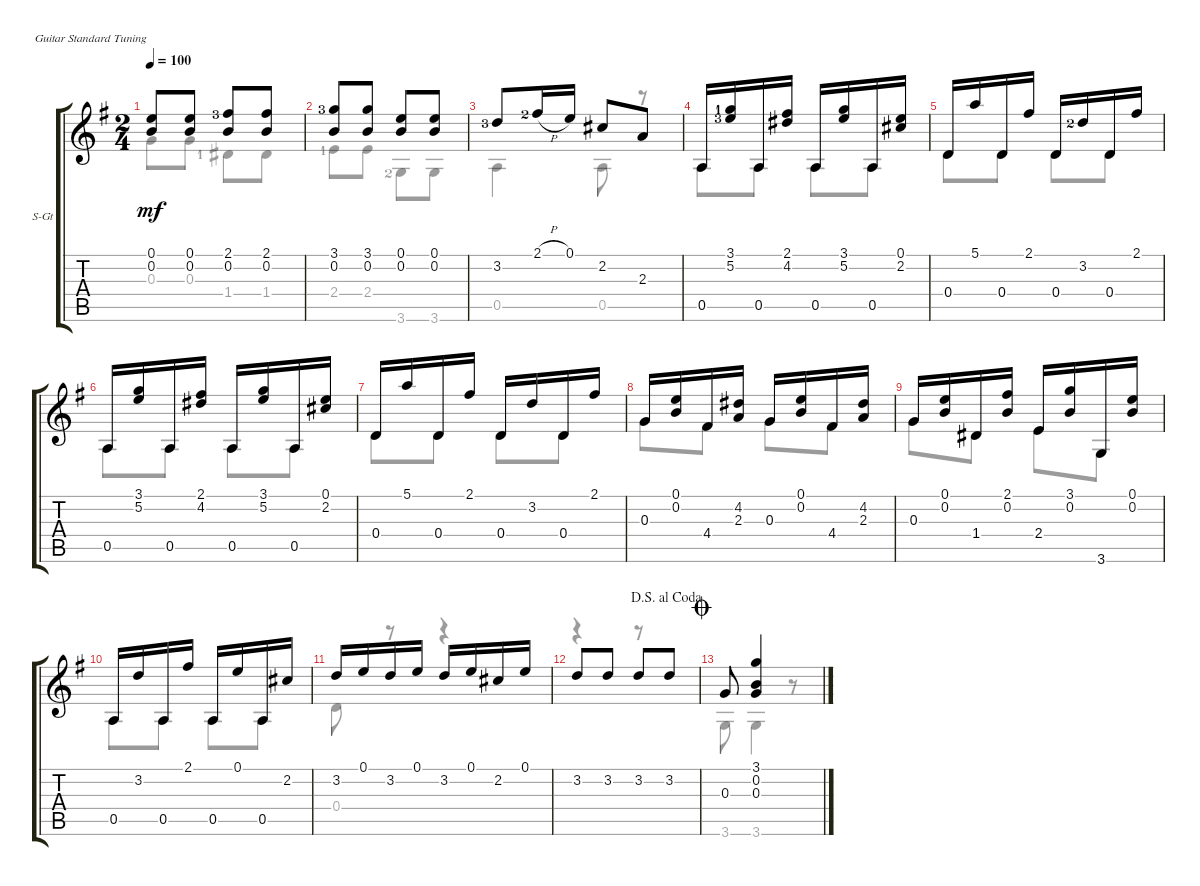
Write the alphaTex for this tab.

\defaultSystemsLayout 4
\bracketExtendMode groupsimilarinstruments
\firstSystemTrackNameOrientation horizontal
\otherSystemsTrackNameOrientation horizontal
\track ("Steel Guitar" "S-Gt") {instrument acousticguitarsteel}
\staff {score tabs}
\tuning (E4 B3 G3 D3 A2 E2)
\voice
\ts (2 4)
\tempo 100
\clef g2
\ks g
(0.1 0.2).8{dy mf} (0.1 0.2).8 (2.1{lf 4} 0.2).8 (2.1 0.2).8 |
(3.1{lf 4} 0.2).8 (3.1 0.2).8 (0.2 0.1).8 (0.2 0.1).8 |
3.2{lf 4}.8 2.1{h lf 3}.16 0.1.16 2.2.8 2.3.8 |
0.5.16 (3.1{lf 2} 5.2{lf 4}).16 0.5.16 (2.1 4.2).16 0.5.16 (3.1 5.2).16 0.5.16 (0.1 2.2).16 |
0.4.16 5.1.16 0.4.16 2.1.16 0.4.16 3.2{lf 3}.16 0.4.16 2.1.16 |
0.5.16 (3.1 5.2).16 0.5.16 (2.1 4.2).16 0.5.16 (3.1 5.2).16 0.5.16 (0.1 2.2).16 |
0.4.16 5.1.16 0.4.16 2.1.16 0.4.16 3.2.16 0.4.16 2.1.16 |
0.3.16 (0.1 0.2).16 4.4.16 (4.2 2.3).16 0.3.16 (0.1 0.2).16 4.4.16 (4.2 2.3).16 |
0.3.16 (0.1 0.2).16 1.4.16 (2.1 0.2).16 2.4.16 (3.1 0.2).16 3.6.16 (0.1 0.2).16 |
0.5.16 3.2.16 0.5.16 2.1.16 0.5.16 0.1.16 0.5.16 2.2.16 |
3.2.16 0.1.16 3.2.16 0.1.16 3.2.16 0.1.16 2.2.16 0.1.16 |
\jump dalsegnoalcoda
3.2.8 3.2.8 3.2.8 3.2.8 |
\jump coda
0.3.8 (3.1 0.2 0.3).4
\voice
\clef g2
\ottava regular
\simile none
\ks g
0.3.8{dy mf} 0.3.8 1.4{lf 2}.8 1.4.8 |
2.4{lf 2}.8 2.4.8 3.6{lf 3}.8 3.6.8 |
0.5.4 0.5.8 r.8 |
0.5.8 0.5.8 0.5.8 0.5.8 |
0.4.8 0.4.8 0.4.8 0.4.8 |
0.5.8 0.5.8 0.5.8 0.5.8 |
0.4.8 0.4.8 0.4.8 0.4.8 |
0.3.8 4.4.8 0.3.8 4.4.8 |
0.3.8 1.4.8 2.4.8 3.6.8 |
0.5.8 0.5.8 0.5.8 0.5.8 |
0.4.8 r.8 r.4 |
r.4 r.8 |
3.6.8 3.6.4 r.8
